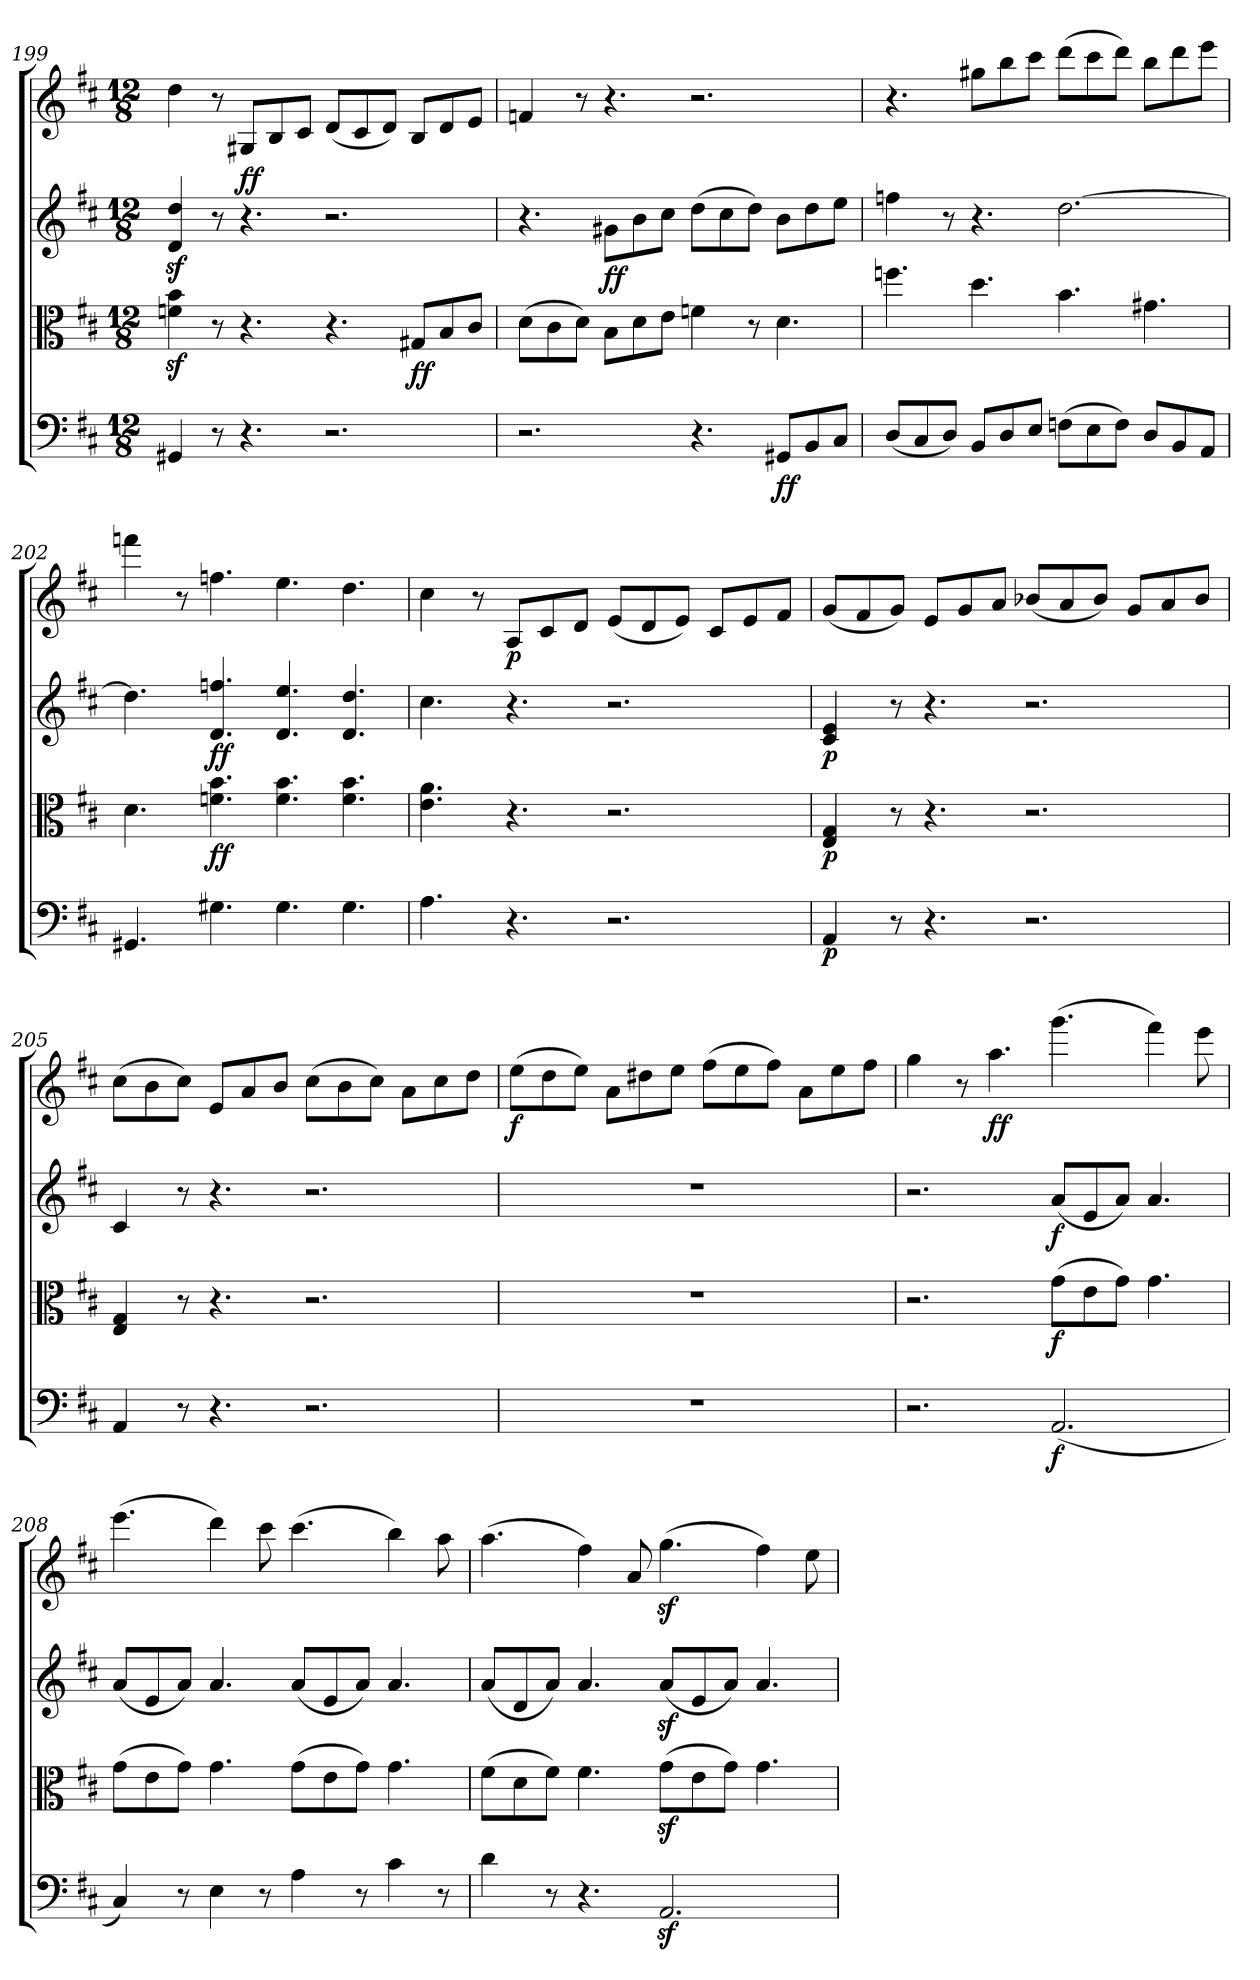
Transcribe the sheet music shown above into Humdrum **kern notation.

**kern	**dynam	**kern	**dynam	**kern	**dynam	**kern	**dynam
*part4	*part4	*part3	*part3	*part2	*part2	*part1	*part1
*staff4	*staff4	*staff3	*staff3	*staff2	*staff2	*staff1	*staff1
!!LO:PB:g=z
*clefF4	*	*clefC3	*	*clefG2	*	*clefG2	*
*k[f#c#]	*	*k[f#c#]	*	*k[f#c#]	*	*k[f#c#]	*
*M12/8	*	*M12/8	*	*M12/8	*	*M12/8	*
=199	=199	=199	=199	=199	=199	=199	=199
4GG#X/	.	4fn\z< 4b\z<	.	4d/z< 4dd/z<	.	4dd\	.
8r	.	8r	.	8r	.	8r	.
!	!	!	!	!	!	!	!LO:DY:b
4.r	.	4.r	.	4.r	.	8G#X/L	ff
.	.	.	.	.	.	8B/	.
.	.	.	.	.	.	8c#/J	.
2.r	.	4.r	.	2.r	.	(<8d/L	.
.	.	.	.	.	.	8c#/	.
.	.	.	.	.	.	8d/J)	.
!	!	!	!LO:DY:b	!	!	!	!
.	.	8G#X/L	ff	.	.	8B/L	.
.	.	8B/	.	.	.	8d/	.
.	.	8c#/J	.	.	.	8e/J	.
=200	=200	=200	=200	=200	=200	=200	=200
2.r	.	(>8d\L	.	4.r	.	4fn/	.
.	.	8c#\	.	.	.	.	.
.	.	8d\J)	.	.	.	8r	.
!	!	!	!	!	!LO:DY:b	!	!
.	.	8B\L	.	8g#X\L	ff	4.r	.
.	.	8d\	.	8b\	.	.	.
.	.	8e\J	.	8cc#\J	.	.	.
4.r	.	4fn\	.	(>8dd\L	.	2.r	.
.	.	.	.	8cc#\	.	.	.
.	.	8r	.	8dd\J)	.	.	.
!	!LO:DY:b	!	!	!	!	!	!
8GG#X/L	ff	4.d\	.	8b\L	.	.	.
8BB/	.	.	.	8dd\	.	.	.
8C#/J	.	.	.	8ee\J	.	.	.
=201	=201	=201	=201	=201	=201	=201	=201
(<8D/L	.	4.ffn\	.	4ffn\	.	4.r	.
8C#/	.	.	.	.	.	.	.
8D/J)	.	.	.	8r	.	.	.
8BB/L	.	4.dd\	.	4.r	.	8gg#X\L	.
8D/	.	.	.	.	.	8bb\	.
8E/J	.	.	.	.	.	8ccc#\J	.
(>8Fn\L	.	4.b\	.	[2.dd\	.	(>8ddd\L	.
8E\	.	.	.	.	.	8ccc#\	.
8F\J)	.	.	.	.	.	8ddd\J)	.
8D/L	.	4.g#X\	.	.	.	8bb\L	.
8BB/	.	.	.	.	.	8ddd\	.
8AA/J	.	.	.	.	.	8eee\J	.
=202	=202	=202	=202	=202	=202	=202	=202
4.GG#X/	.	4.d\	.	4.dd\]	.	4fffn\	.
.	.	.	.	.	.	8r	.
!	!	!	!LO:DY:b	!	!LO:DY:b	!	!
4.G#X\	.	4.fn\ 4.b\	ff	4.d/ 4.ffn/	ff	4.ffn\	.
4.G#\	.	4.f\ 4.b\	.	4.d/ 4.ee/	.	4.ee\	.
4.G#\	.	4.f\ 4.b\	.	4.d/ 4.dd/	.	4.dd\	.
!!LO:LB:g=z
=203	=203	=203	=203	=203	=203	=203	=203
4.A\	.	4.e\ 4.a\	.	4.cc#\	.	4cc#\	.
.	.	.	.	.	.	8r	.
!	!	!	!	!	!	!	!LO:DY:b
4.r	.	4.r	.	4.r	.	8A/L	p
.	.	.	.	.	.	8c#/	.
.	.	.	.	.	.	8d/J	.
2.r	.	2.r	.	2.r	.	(<8e/L	.
.	.	.	.	.	.	8d/	.
.	.	.	.	.	.	8e/J)	.
.	.	.	.	.	.	8c#/L	.
.	.	.	.	.	.	8e/	.
.	.	.	.	.	.	8f#/J	.
=204	=204	=204	=204	=204	=204	=204	=204
!	!LO:DY:b	!	!LO:DY:b	!	!LO:DY:b	!	!
4AA/	p	4E/ 4G/	p	4c#/ 4e/	p	(<8g/L	.
.	.	.	.	.	.	8f#/	.
8r	.	8r	.	8r	.	8g/J)	.
4.r	.	4.r	.	4.r	.	8e/L	.
.	.	.	.	.	.	8g/	.
.	.	.	.	.	.	8a/J	.
2.r	.	2.r	.	2.r	.	(<8b-X/L	.
.	.	.	.	.	.	8a/	.
.	.	.	.	.	.	8b-/J)	.
.	.	.	.	.	.	8g/L	.
.	.	.	.	.	.	8a/	.
.	.	.	.	.	.	8b-/J	.
=205	=205	=205	=205	=205	=205	=205	=205
4AA/	.	4E/ 4G/	.	4c#/	.	(>8cc#\L	.
.	.	.	.	.	.	8b\	.
8r	.	8r	.	8r	.	8cc#\J)	.
4.r	.	4.r	.	4.r	.	8e/L	.
.	.	.	.	.	.	8a/	.
.	.	.	.	.	.	8b/J	.
2.r	.	2.r	.	2.r	.	(>8cc#\L	.
.	.	.	.	.	.	8b\	.
.	.	.	.	.	.	8cc#\J)	.
.	.	.	.	.	.	8a\L	.
.	.	.	.	.	.	8cc#\	.
.	.	.	.	.	.	8dd\J	.
=206	=206	=206	=206	=206	=206	=206	=206
!	!	!	!	!	!	!	!LO:DY:b
1.r	.	1.r	.	1.r	.	(>8ee\L	f
.	.	.	.	.	.	8dd\	.
.	.	.	.	.	.	8ee\J)	.
.	.	.	.	.	.	8a\L	.
.	.	.	.	.	.	8dd#X\	.
.	.	.	.	.	.	8ee\J	.
.	.	.	.	.	.	(>8ff#\L	.
.	.	.	.	.	.	8ee\	.
.	.	.	.	.	.	8ff#\J)	.
.	.	.	.	.	.	8a\L	.
.	.	.	.	.	.	8ee\	.
.	.	.	.	.	.	8ff#\J	.
!!LO:LB:g=z
=207	=207	=207	=207	=207	=207	=207	=207
2.r	.	2.r	.	2.r	.	4gg\	.
.	.	.	.	.	.	8r	.
!	!	!	!	!	!	!	!LO:DY:b
.	.	.	.	.	.	4.aa\	ff
!	!LO:DY:b	!	!LO:DY:b	!	!LO:DY:b	!	!
(<2.AA/	f	(>8g\L	f	(<8a/L	f	(>4.ggg\	.
.	.	8e\	.	8e/	.	.	.
.	.	8g\J)	.	8a/J)	.	.	.
.	.	4.g\	.	4.a/	.	4fff#\)	.
.	.	.	.	.	.	8eee\	.
=208	=208	=208	=208	=208	=208	=208	=208
4C#/)	.	(>8g\L	.	(<8a/L	.	(>4.eee\	.
.	.	8e\	.	8e/	.	.	.
8r	.	8g\J)	.	8a/J)	.	.	.
4E\	.	4.g\	.	4.a/	.	4ddd\)	.
8r	.	.	.	.	.	8ccc#\	.
4A\	.	(>8g\L	.	(<8a/L	.	(>4.ccc#\	.
.	.	8e\	.	8e/	.	.	.
8r	.	8g\J)	.	8a/J)	.	.	.
4c#\	.	4.g\	.	4.a/	.	4bb\)	.
8r	.	.	.	.	.	8aa\	.
=209	=209	=209	=209	=209	=209	=209	=209
4d\	.	(>8f#\L	.	(<8a/L	.	(>4.aa\	.
.	.	8d\	.	8d/	.	.	.
8r	.	8f#\J)	.	8a/J)	.	.	.
4.r	.	4.f#\	.	4.a/	.	4ff#\)	.
.	.	.	.	.	.	8a/	.
2.AAz</	.	(>8gz<\L	.	(<8az</L	.	(>4.ggz<\	.
.	.	8e\	.	8e/	.	.	.
.	.	8g\J)	.	8a/J)	.	.	.
.	.	4.g\	.	4.a/	.	4ff#\)	.
.	.	.	.	.	.	8ee\	.
=	=	=	=	=	=	=	=
*-	*-	*-	*-	*-	*-	*-	*-
